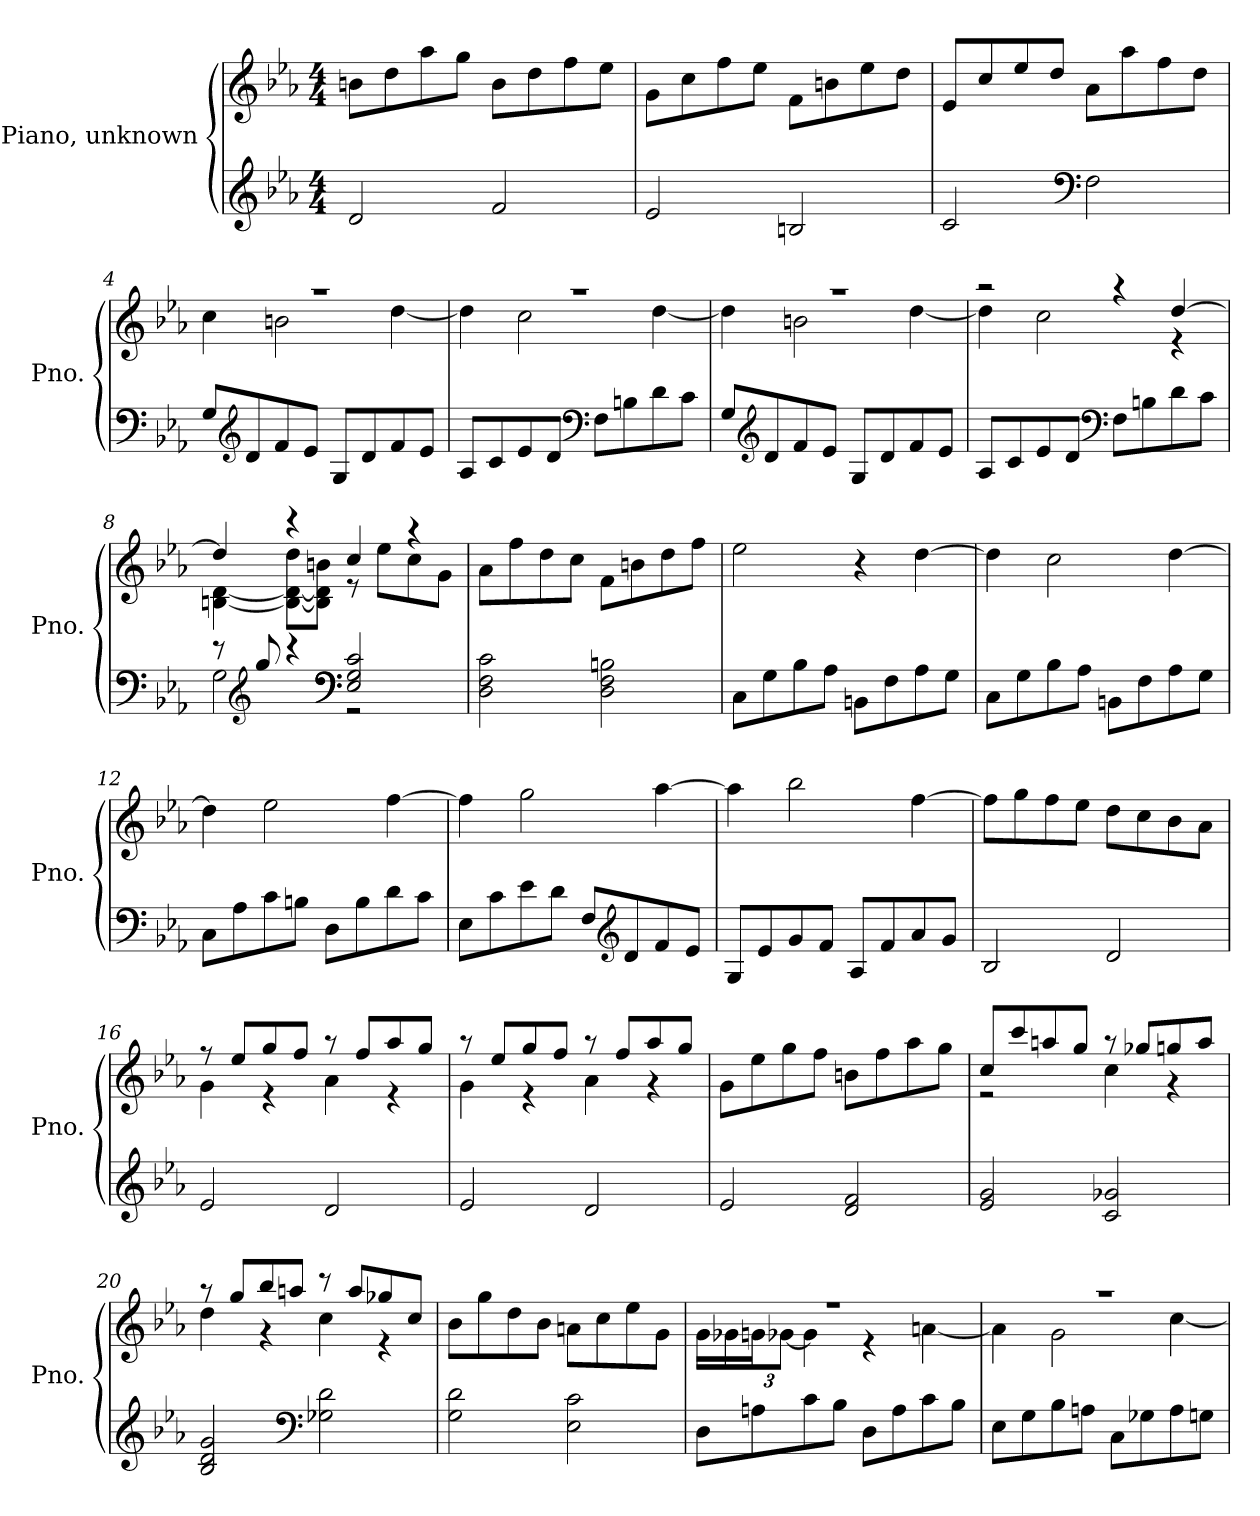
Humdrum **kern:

**kern	**kern
*part1	*part1
*staff2	*staff1
*I"Piano, unknown	*
*I'Pno.	*
*clefG2	*clefG2
*k[b-e-a-]	*k[b-e-a-]
*M4/4	*M4/4
*MM200	*MM200
=1	=1
2d/	8bn\L
.	8dd\
.	8aa-\
.	8gg\J
2f/	8b\L
.	8dd\
.	8ff\
.	8ee-\J
=2	=2
2e-/	8g\L
.	8cc\
.	8ff\
.	8ee-\J
2Bn/	8f\L
.	8bn\
.	8ee-\
.	8dd\J
=3	=3
2c/	8e-/L
.	8cc/
.	8ee-/
.	8dd/J
*clefF4	*
2F\	8a-\L
.	8aa-\
.	8ff\
.	8dd\J
=4	=4
*	*^
8G/L	1r	4cc\
*clefG2	*	*
8d/	.	.
8f/	.	2bn\
8e-/J	.	.
8G/L	.	.
8d/	.	.
8f/	.	[4dd\
8e-/J	.	.
!!LO:LB:g=z	!!
=5	=5	=5
8A-/L	1r	4dd\]
8c/	.	.
8e-/	.	2cc\
8d/J	.	.
*clefF4	*	*
8F\L	.	.
8Bn\	.	.
8d\	.	[4dd\
8c\J	.	.
=6	=6	=6
8G/L	1r	4dd\]
*clefG2	*	*
8d/	.	.
8f/	.	2bn\
8e-/J	.	.
8G/L	.	.
8d/	.	.
8f/	.	[4dd\
8e-/J	.	.
=7	=7	=7
8A-/L	2r	4dd\]
8c/	.	.
8e-/	.	2cc\
8d/J	.	.
*clefF4	*	*
8F\L	4r	.
8Bn\	.	.
8d\	[4dd/	4r
8c\J	.	.
!!LO:LB:g=z	!!
=8	=8	=8
*^	*	*
8r	2G\	4dd/]	[4Bn\ [4d\
*clefG2	*	*	*
8gg/	.	.	.
4r	.	4r	8B\_ 8d\_ 8dd\L
.	.	.	8B\] 8d\] 8bn\J
*clefF4	*	*	*
2E-/ 2G/ 2c/	2r	4cc/	8r
.	.	.	8ee-\L
.	.	4r	8cc\
.	.	.	8g\J
*v	*v	*	*
*	*v	*v
=9	=9
2D\ 2F\ 2c\	8a-\L
.	8ff\
.	8dd\
.	8cc\J
2D\ 2F\ 2Bn\	8f\L
.	8bn\
.	8dd\
.	8ff\J
=10	=10
8C\L	2ee-\
8G\	.
8B-\	.
8A-\J	.
8BBn\L	4r
8F\	.
8A-\	[4dd\
8G\J	.
=11	=11
8C\L	4dd\]
8G\	.
8B-\	2cc\
8A-\J	.
8BBn\L	.
8F\	.
8A-\	[4dd\
8G\J	.
!!LO:LB:g=z
=12	=12
8C\L	4dd\]
8A-\	.
8c\	2ee-\
8Bn\J	.
8D\L	.
8B\	.
8d\	[4ff\
8c\J	.
=13	=13
8E-\L	4ff\]
8c\	.
8e-\	2gg\
8d\J	.
8F/L	.
*clefG2	*
8d/	.
8f/	[4aa-\
8e-/J	.
=14	=14
8G/L	4aa-\]
8e-/	.
8g/	2bb-\
8f/J	.
8A-/L	.
8f/	.
8a-/	[4ff\
8g/J	.
=15	=15
2B-/	8ff\L]
.	8gg\
.	8ff\
.	8ee-\J
2d/	8dd\L
.	8cc\
.	8b-\
.	8a-\J
!!LO:LB:g=z
=16	=16
*	*^
2e-/	8r	4g\
.	8ee-/L	.
.	8gg/	4r
.	8ff/J	.
2d/	8r	4a-\
.	8ff/L	.
.	8aa-/	4r
.	8gg/J	.
=17	=17	=17
2e-/	8r	4g\
.	8ee-/L	.
.	8gg/	4r
.	8ff/J	.
2d/	8r	4a-\
.	8ff/L	.
.	8aa-/	4r
.	8gg/J	.
*	*v	*v
=18	=18
2e-/	8g\L
.	8ee-\
.	8gg\
.	8ff\J
2d/ 2f/	8bn\L
.	8ff\
.	8aa-\
.	8gg\J
=19	=19
*	*^
2e-/ 2g/	8cc/L	2r
.	8ccc/	.
.	8aan/	.
.	8gg/J	.
2c/ 2g-X/	8r	4cc\
.	8gg-X/L	.
.	8ggn/	4r
.	8aa/J	.
!!LO:LB:g=z	!!
=20	=20	=20
2B-/ 2d/ 2g/	8r	4dd\
.	8gg/L	.
.	8bb-/	4r
.	8aan/J	.
*clefF4	*	*
2G-X\ 2d\	8r	4cc\
.	8aa/L	.
.	8gg-X/	4r
.	8cc/J	.
*	*v	*v
=21	=21
2G\ 2d\	8b-\L
.	8gg\
.	8dd\
.	8b-\J
2E-\ 2c\	8an\L
.	8cc\
.	8ee-\
.	8g\J
=22	=22
*	*^
8D\L	1r	16g\LL
.	.	16g-X\
*	*	*Xbrackettup
8An\	.	24gn\J
.	.	[12g-X\J
8c\	.	4g-\]
8B-\J	.	.
8D\L	.	4r
8A\	.	.
8c\	.	[4an\
8B-\J	.	.
!!LO:PB:g=z	!!
=23	=23	=23
8E-\L	1r	4a\]
8G\	.	.
8B-\	.	2g\
8An\J	.	.
8C\L	.	.
8G-X\	.	.
8A\	.	[4cc\
8Gn\J	.	.
*	*v	*v
=	=
*-	*-
